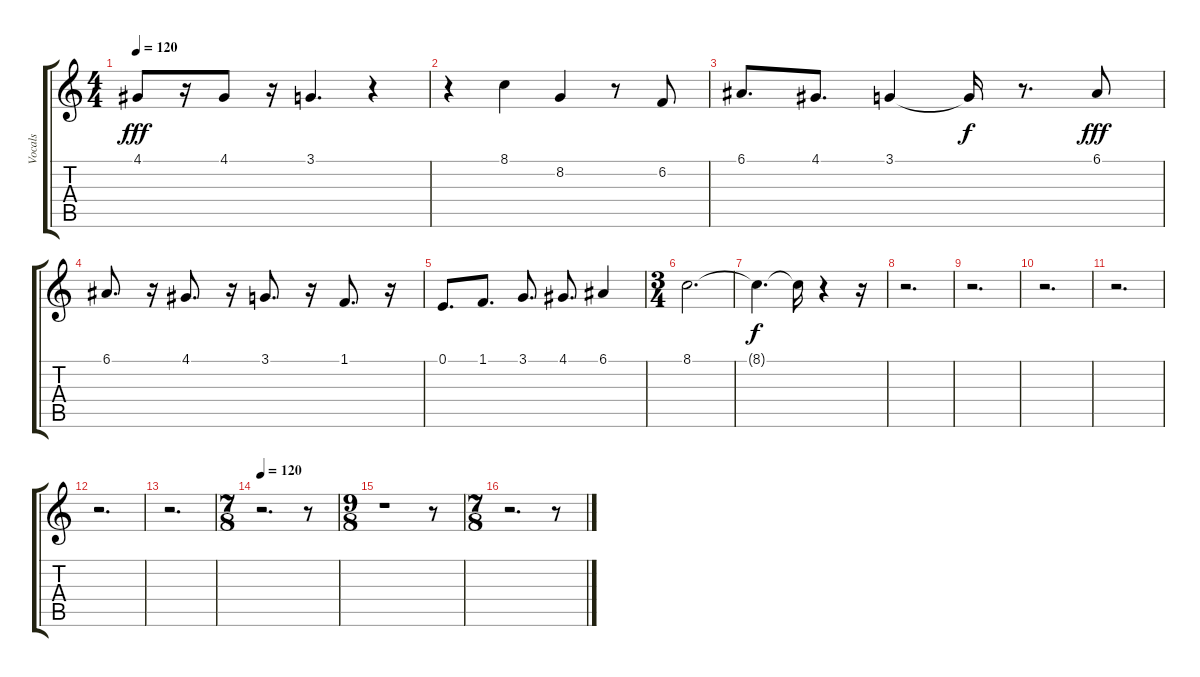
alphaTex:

\track ("Vocals" "Vocals") {instrument voiceoohs}
\staff {score tabs}
\tuning (E4 B3 G3 D3 A2 E2) {hide}
\ts (4 4)
\tempo 120
\clef g2
\ks c
4.1.8{dy fff} r.16 4.1.8 r.16 3.1.4{d} r.4 |
r.4 8.1.4 8.2.4 r.8 6.2.8 |
6.1.8{d} 4.1.8{d} 3.1.4 3.1{t}.16{dy f} r.8{d} 6.1.8{dy fff} |
6.1.8{d} r.16 4.1.8{d} r.16 3.1.8{d} r.16 1.1.8{d} r.16 |
0.1.8{d} 1.1.8{d} 3.1.8{d} 4.1.8{d} 6.1.4 |
\ts (3 4)
8.1.2{d} |
8.1{t}.4{d dy f} 8.1{t}.16 r.4 r.16 |
r.2{d} |
r.2{d} |
r.2{d} |
r.2{d} |
r.2{d} |
r.2{d} |
\ts (7 8)
\tempo 120
r.2{d} r.8 |
\ts (9 8)
r.1 r.8 |
\ts (7 8)
r.2{d} r.8
